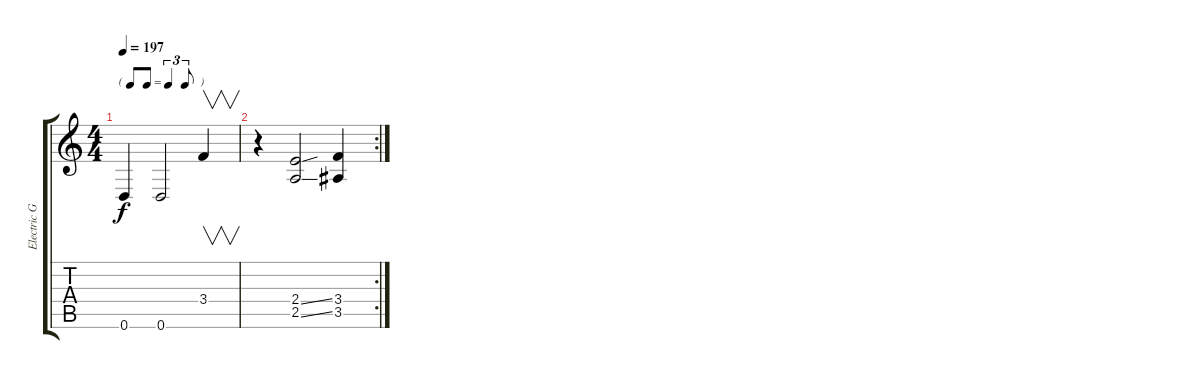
\track ("Electric Guitar" "Electric G") {instrument electricguitarjazz}
\staff {score tabs}
\tuning (D4 B3 G3 D3 G2 D2) {hide}
\ts (4 4)
\tf triplet8th
\tempo 197
\clef g2
\ks c
0.6.4{dy f} 0.6.2 3.4.4{v} |
\rc 2
r.4 (2.4{ss} 2.5{ss}).2 (3.4 3.5).4
